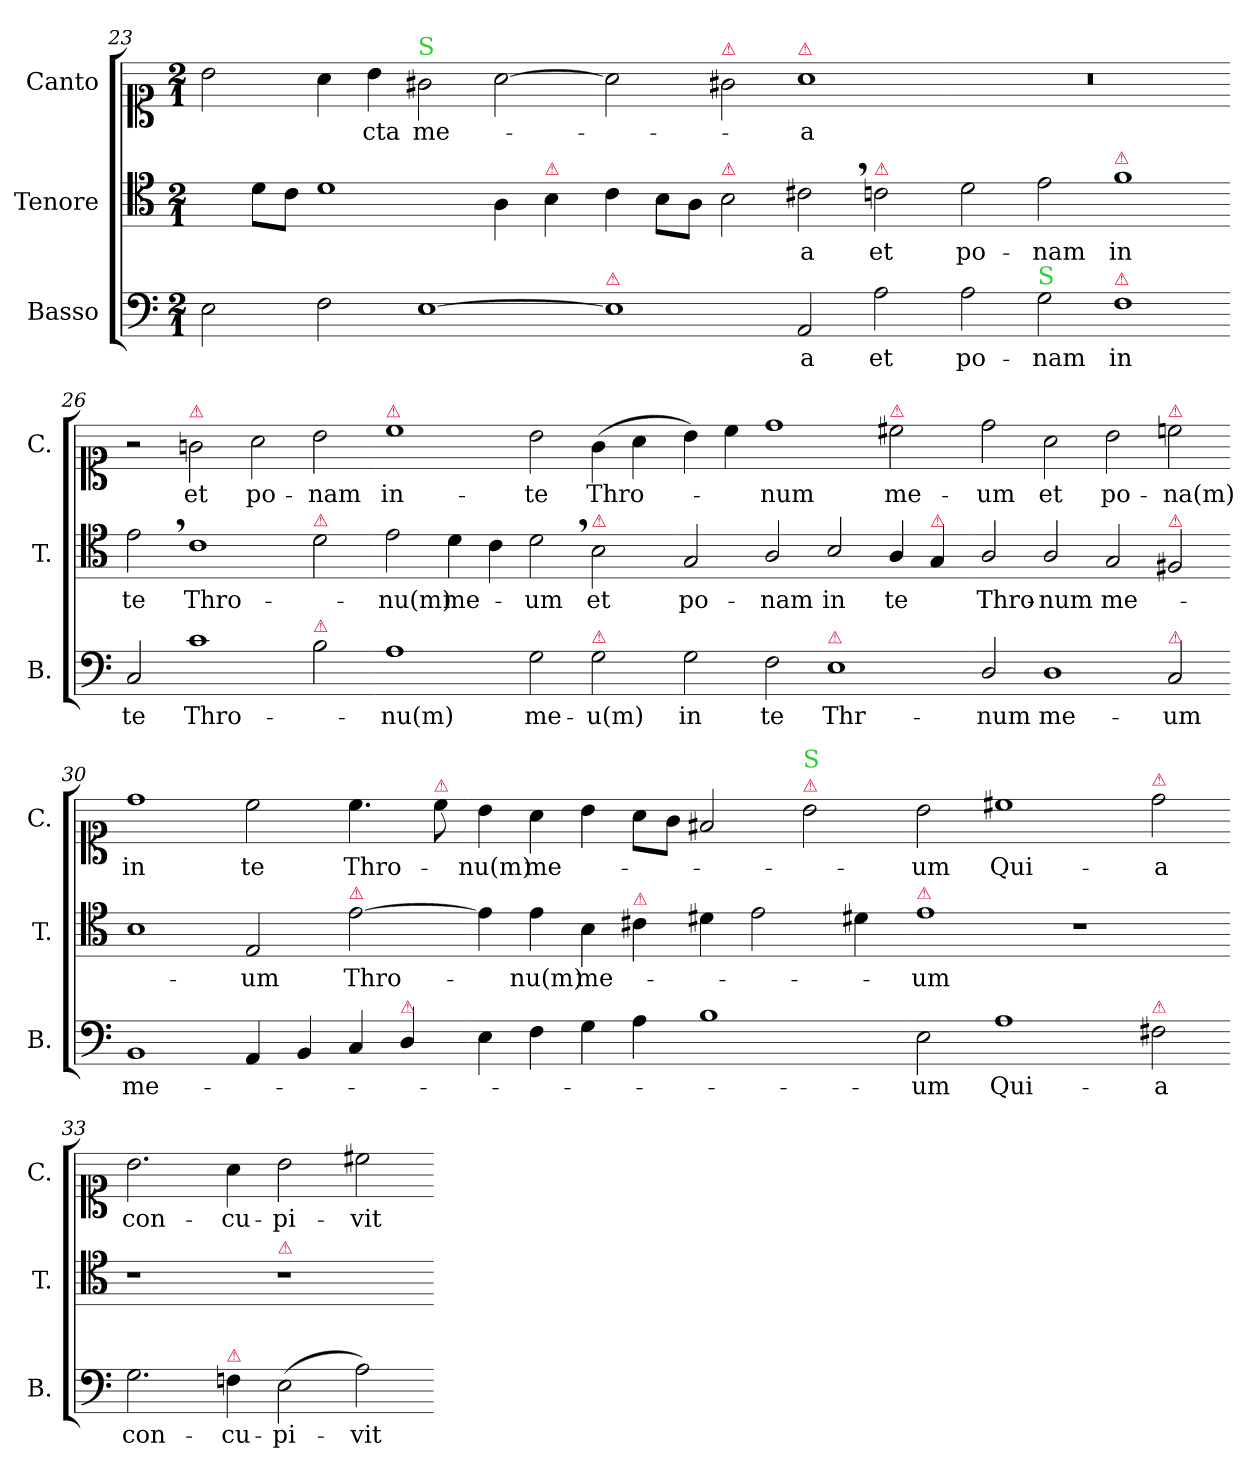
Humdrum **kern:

**kern	**text	**kern	**text	**kern	**text
*part3	*part3	*part2	*part2	*part1	*part1
*staff3	*staff3	*staff2	*staff2	*staff1	*staff1
*I"Basso	*	*I"Tenore	*	*I"Canto	*
*I'B.	*	*I'T.	*	*I'C.	*
*clefF4	*	*clefC4	*	*clefC1	*
*k[]	*	*k[]	*	*k[]	*
*M2/1	*	*M2/1	*	*M2/1	*
=23	=23	=23	=23	=23	=23
2E\	.	4ryy	.	2b\	.
.	.	8d\L	.	.	.
.	.	8c\J	.	.	.
2F\	.	1d\	.	4a\	.
.	.	.	.	4b\	-cta
!	!	!	!	!LO:TX:a:color=limegreen:t=S	!
[1E\	.	.	.	2g#X\	me-
.	.	4A\	.	[2a\	.
!	!	!LO:TX:a:color=crimson:t=⚠	!	!	!
.	.	4B\	.	.	.
=24-	=24-	=24-	=24-	=24-	=24-
!LO:TX:a:color=crimson:t=⚠	!	!	!	!	!
1E\]	.	4c\	.	2a\]	.
.	.	8B\L	.	.	.
.	.	8A\J	.	.	.
!	!	!	!	!LO:TX:a:color=crimson:t=⚠	!
!	!	!LO:TX:a:color=crimson:t=⚠	!	!	!
.	.	2B\	.	2g#X\	.
!	!	!	!	!LO:TX:a:color=crimson:t=⚠	!
2AA/	-a	2c#X,\	-a	1a\	-a
!	!	!LO:TX:a:color=crimson:t=⚠	!	!	!
2A\	et	2cn\	et	.	.
=25-	=25-	=25-	=25-	=25-	=25-
2A\	po-	2d\	po-	0r	.
!LO:TX:a:color=limegreen:t=S	!	!	!	!	!
2G\	-nam	2e\	-nam	.	.
!	!	!LO:TX:a:color=crimson:t=⚠	!	!	!
!LO:TX:a:color=crimson:t=⚠	!	!	!	!	!
1F\	in	1f\	in	.	.
=26-	=26-	=26-	=26-	=26-	=26-
2C/	te	2e,\	te	2r	.
!	!	!	!	!LO:TX:a:color=crimson:t=⚠	!
1c\	Thro-	1c\	Thro-	2gn\	et
.	.	.	.	2a\	po-
!	!	!LO:TX:a:color=crimson:t=⚠	!	!	!
!LO:TX:a:color=crimson:t=⚠	!	!	!	!	!
2B\	.	2d\	.	2b\	-nam
=27-	=27-	=27-	=27-	=27-	=27-
!	!	!	!	!LO:TX:a:color=crimson:t=⚠	!
1A\	-nu(m)	2e\	-nu(m)	1cc\	in-
.	.	4d\	me-	.	.
.	.	4c\	.	.	.
2G\	me-	2d,\	-um	2b\	-te
!	!	!LO:TX:a:color=crimson:t=⚠	!	!	!
!LO:TX:a:color=crimson:t=⚠	!	!	!	!	!
!	!	!	!LO:LY:i	!	!
2G\	-u(m)	2B\	et	(4g\	Thro-
.	.	.	.	4a\	.
=28-	=28-	=28-	=28-	=28-	=28-
!	!LO:LY:i	!	!LO:LY:i	!	!
2G\	in	2G/	po-	4b\)	.
.	.	.	.	4cc\	.
!	!LO:LY:i	!	!LO:LY:i	!	!
2F\	te	2A/	-nam	1dd\	-num
!LO:TX:a:color=crimson:t=⚠	!	!	!	!	!
!	!LO:LY:i	!	!LO:LY:i	!	!
1E\	Thr-	2B/	in	.	.
!	!	!	!	!LO:TX:a:color=crimson:t=⚠	!
!	!	!	!LO:LY:i	!	!
.	.	4A/	te	2cc#X\	me-
!	!	!LO:TX:a:color=crimson:t=⚠	!	!	!
.	.	4G/	.	.	.
=29-	=29-	=29-	=29-	=29-	=29-
!	!LO:LY:i	!	!LO:LY:i	!	!
2D/	-num	2A/	Thro-	2dd\	-um
!	!LO:LY:i	!	!LO:LY:i	!	!
1D\	me-	2A/	-num	2a\	et
!	!	!	!LO:LY:i	!	!
.	.	2G/	me-	2b\	po-
!	!	!	!	!LO:TX:a:color=crimson:t=⚠	!
!	!	!LO:TX:a:color=crimson:t=⚠	!	!	!
!LO:TX:a:color=crimson:t=⚠	!	!	!	!	!
!	!LO:LY:i	!	!	!	!
2C/	-um	2F#X/	.	2ccn\	-na(m)
=30-	=30-	=30-	=30-	=30-	=30-
1BB/	me-	1B\	.	1dd\	in
!	!	!	!LO:LY:i	!	!
4AA/	.	2E/	-um	2cc\	te
4BB/	.	.	.	.	.
!	!	!LO:TX:a:color=crimson:t=⚠	!	!	!
4C/	.	[2e\	Thro-	4.cc\	Thro-
!LO:TX:a:color=crimson:t=⚠	!	!	!	!	!
4D/	.	.	.	.	.
!	!	!	!	!LO:TX:a:color=crimson:t=⚠	!
.	.	.	.	8cc\	.
=31-	=31-	=31-	=31-	=31-	=31-
4E\	.	4e\]	.	4b\	-nu(m)
4F\	.	4e\	-nu(m)	4a\	me-
4G\	.	4B\	me-	4b\	.
!	!	!LO:TX:a:color=crimson:t=⚠	!	!	!
4A\	.	4c#X\	.	8a\L	.
.	.	.	.	8g\J	.
1B\	.	4d#X\	.	2f#X/	.
.	.	2e\	.	.	.
!	!	!	!	!LO:TX:a:color=crimson:t=⚠	!
!	!	!	!	!LO:TX:a:color=limegreen:t=S	!
.	.	.	.	2b\	.
.	.	4d#X\	.	.	.
=32-	=32-	=32-	=32-	=32-	=32-
!	!	!LO:TX:a:color=crimson:t=⚠	!	!	!
2E\	-um	1e\	-um	2b\	-um
1A\	Qui-	.	.	1cc#X\	Qui-
.	.	1r	.	.	.
!	!	!	!	!LO:TX:a:color=crimson:t=⚠	!
!LO:TX:a:color=crimson:t=⚠	!	!	!	!	!
2F#X\	-a	.	.	2dd\	-a
=33-	=33-	=33-	=33-	=33-	=33-
2.G\	con-	1r	.	2.b\	con-
!LO:TX:a:color=crimson:t=⚠	!	!	!	!	!
4Fn\	-cu-	.	.	4a\	-cu-
!	!	!LO:TX:a:color=crimson:t=⚠	!	!	!
(2E\	-pi-	1r	.	2b\	-pi-
2A\)	-vit	.	.	2cc#X\	-vit
=-	=-	=-	=-	=-	=-
*-	*-	*-	*-	*-	*-
